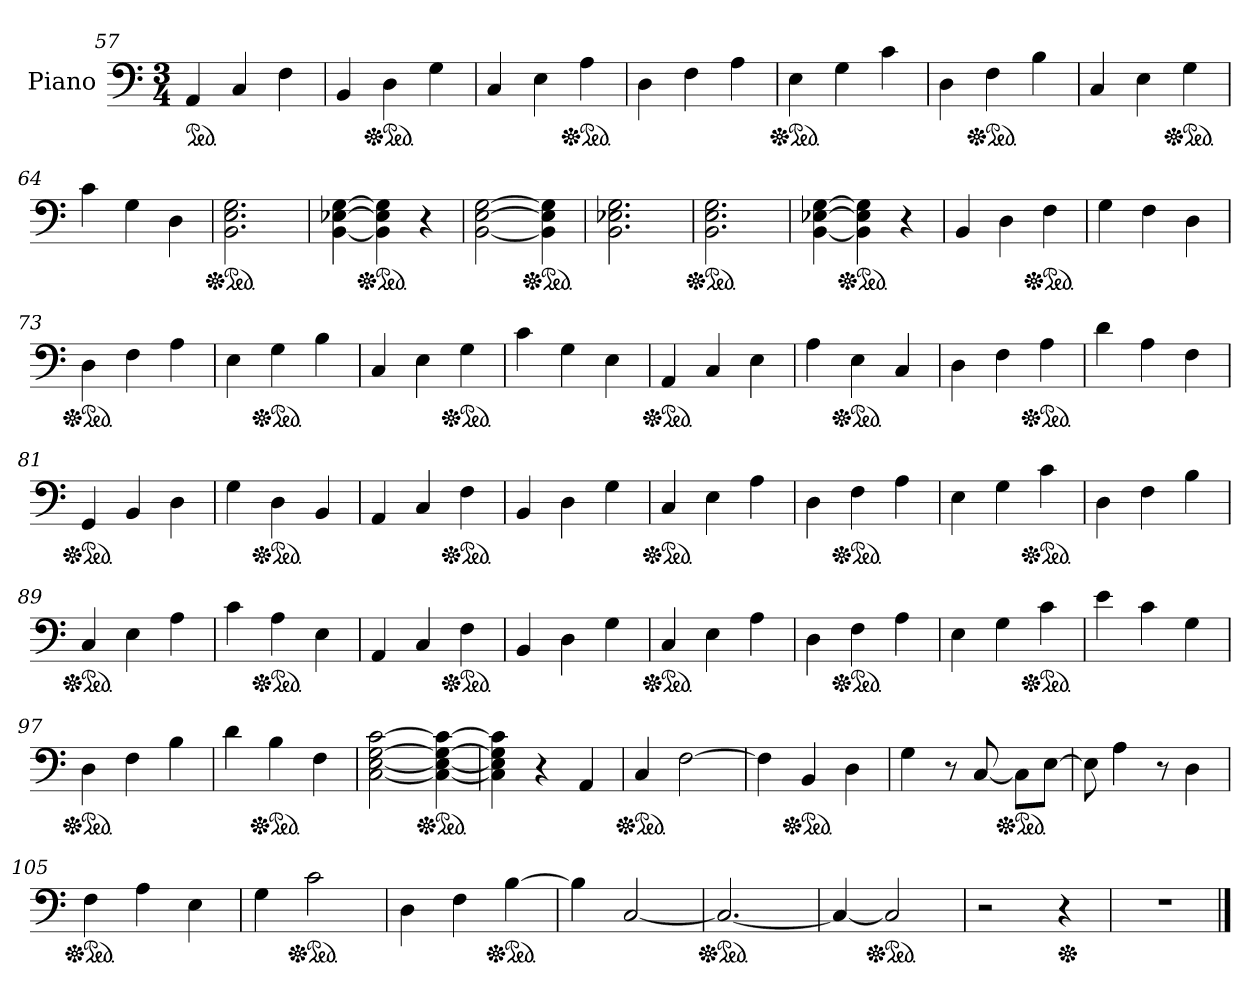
**kern
*part1
*staff1
*I"Piano
*I'Pno.
!!LO:LB:g=z
*clefF4
*k[]
*M3/4
*ped
=57
4AA/
4C/
4F\
=58
4BB/
*Xped
*ped
4D\
4G\
=59
4C/
4E\
*Xped
*ped
4A\
=60
4D\
4F\
4A\
=61
*Xped
*ped
4E\
4G\
4c\
=62
4D\
*Xped
*ped
4F\
4B\
=63
4C/
4E\
*Xped
*ped
4G\
=64
4c\
4G\
4D\
=65
*Xped
*ped
2.BB\ 2.E\ 2.G\
=66
[4BB\ [4E-X\ [4G\
*Xped
*ped
4BB\] 4E-\] 4G\]
4r
=67
[2BB\ [2E\ [2G\
*Xped
*ped
4BB\] 4E\] 4G\]
=68
2.BB\ 2.E-X\ 2.G\
!!LO:LB:g=z
=69
*Xped
*ped
2.BB\ 2.E\ 2.G\
=70
[4BB\ [4E-X\ [4G\
*Xped
*ped
4BB\] 4E-\] 4G\]
4r
=71
4BB/
4D\
*Xped
*ped
4F\
=72
4G\
4F\
4D\
=73
*Xped
*ped
4D\
4F\
4A\
=74
4E\
*Xped
*ped
4G\
4B\
=75
4C/
4E\
*Xped
*ped
4G\
=76
4c\
4G\
4E\
=77
*Xped
*ped
4AA/
4C/
4E\
=78
4A\
*Xped
*ped
4E\
4C/
=79
4D\
4F\
*Xped
*ped
4A\
!!LO:LB:g=z
=80
4d\
4A\
4F\
=81
*Xped
*ped
4GG/
4BB/
4D\
=82
4G\
*Xped
*ped
4D\
4BB/
=83
4AA/
4C/
*Xped
*ped
4F\
=84
4BB/
4D\
4G\
=85
*Xped
*ped
4C/
4E\
4A\
=86
4D\
*Xped
*ped
4F\
4A\
=87
4E\
4G\
*Xped
*ped
4c\
=88
4D\
4F\
4B\
=89
*Xped
*ped
4C/
4E\
4A\
=90
4c\
*Xped
*ped
4A\
4E\
!!LO:LB:g=z
=91
4AA/
4C/
*Xped
*ped
4F\
=92
4BB/
4D\
4G\
=93
*Xped
*ped
4C/
4E\
4A\
=94
4D\
*Xped
*ped
4F\
4A\
=95
4E\
4G\
*Xped
*ped
4c\
=96
4e\
4c\
4G\
=97
*Xped
*ped
4D\
4F\
4B\
=98
4d\
*Xped
*ped
4B\
4F\
=99
[2C\ [2E\ [2G\ [2c\
*Xped
*ped
4C\_ 4E\_ 4G\_ 4c\_
=100
4C\] 4E\] 4G\] 4c\]
4r
4AA/
=101
*Xped
*ped
4C/
[2F\
!!LO:PB:g=z
=102
4F\]
*Xped
*ped
4BB/
4D\
=103
4G\
8r
[8C/
*Xped
*ped
8C\L]
[8E\J
=104
8E\]
4A\
8r
4D\
=105
*Xped
*ped
4F\
4A\
4E\
=106
4G\
*Xped
*ped
2c\
=107
4D\
4F\
*Xped
*ped
[4B\
=108
4B\]
[2C/
=109
*Xped
*ped
2.C/_
=110
4C/_
*Xped
*ped
2C/]
=111
2r
*Xped
4r
=112
2.r
==
*-
